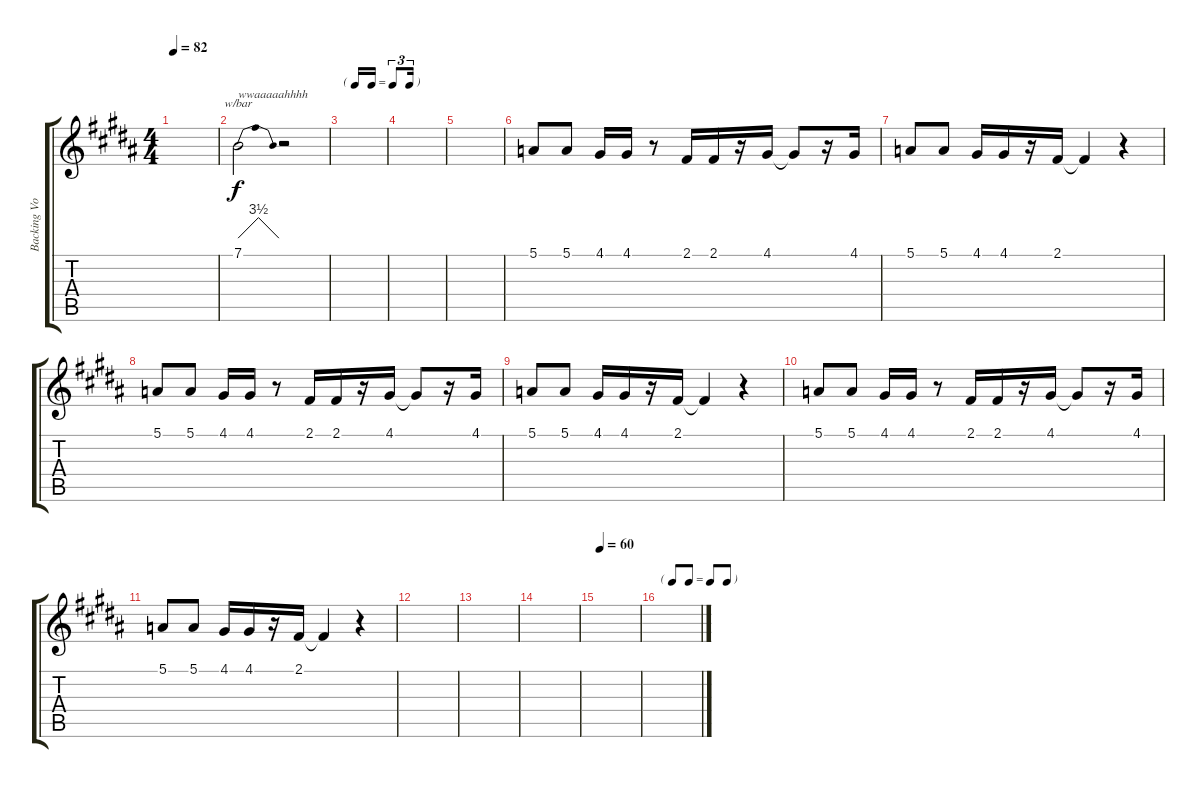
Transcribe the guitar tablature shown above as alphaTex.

\track ("Backing Vocals" "Backing Vo") {instrument choiraahs}
\staff {score tabs}
\tuning (E4 B3 G3 D3 A2 E2) {hide}
\ts (4 4)
\tempo 82
\clef g2
\ks b
|
7.1.2{tbe (dip default 0 0 13 14 49 14 60 0) txt "wwaaaaahhhh" volume 16 instrument choiraahs} r.2 |
\tf triplet16th
|
|
|
5.1.8{volume 12 instrument choiraahs} 5.1.8 4.1.16 4.1.16 r.8 2.1.16 2.1.16 r.16 4.1.16 4.1{t}.8 r.16 4.1.16 |
5.1.8 5.1.8 4.1.16 4.1.16 r.16 2.1.16 2.1{t}.4 r.4 |
5.1.8{volume 12 instrument choiraahs} 5.1.8 4.1.16 4.1.16 r.8 2.1.16 2.1.16 r.16 4.1.16 4.1{t}.8 r.16 4.1.16 |
5.1.8 5.1.8 4.1.16 4.1.16 r.16 2.1.16 2.1{t}.4 r.4 |
5.1.8{volume 12 instrument choiraahs} 5.1.8 4.1.16 4.1.16 r.8 2.1.16 2.1.16 r.16 4.1.16 4.1{t}.8 r.16 4.1.16 |
5.1.8 5.1.8 4.1.16 4.1.16 r.16 2.1.16 2.1{t}.4 r.4 |
|
|
|
\tempo (60 0.03125)
|
\tf none
